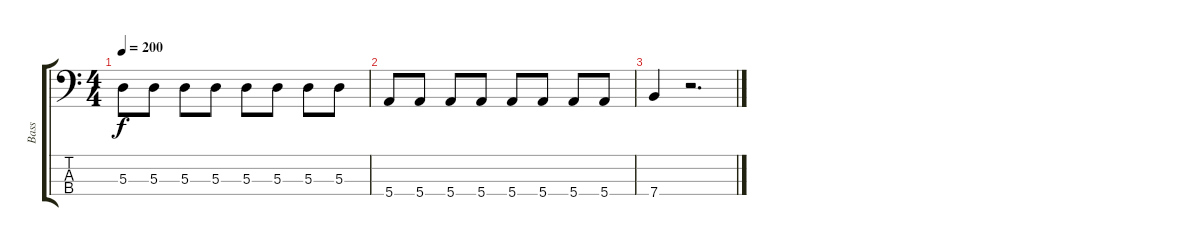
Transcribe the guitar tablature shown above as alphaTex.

\track ("Bass" "Bass") {instrument electricbassfinger}
\staff {score tabs}
\tuning (G2 D2 A1 E1) {hide}
\ts (4 4)
\tempo 200
\clef f4
\ks c
5.3.8{dy f} 5.3.8 5.3.8 5.3.8 5.3.8 5.3.8 5.3.8 5.3.8 |
5.4.8 5.4.8 5.4.8 5.4.8 5.4.8 5.4.8 5.4.8 5.4.8 |
7.4.4 r.2{d}
